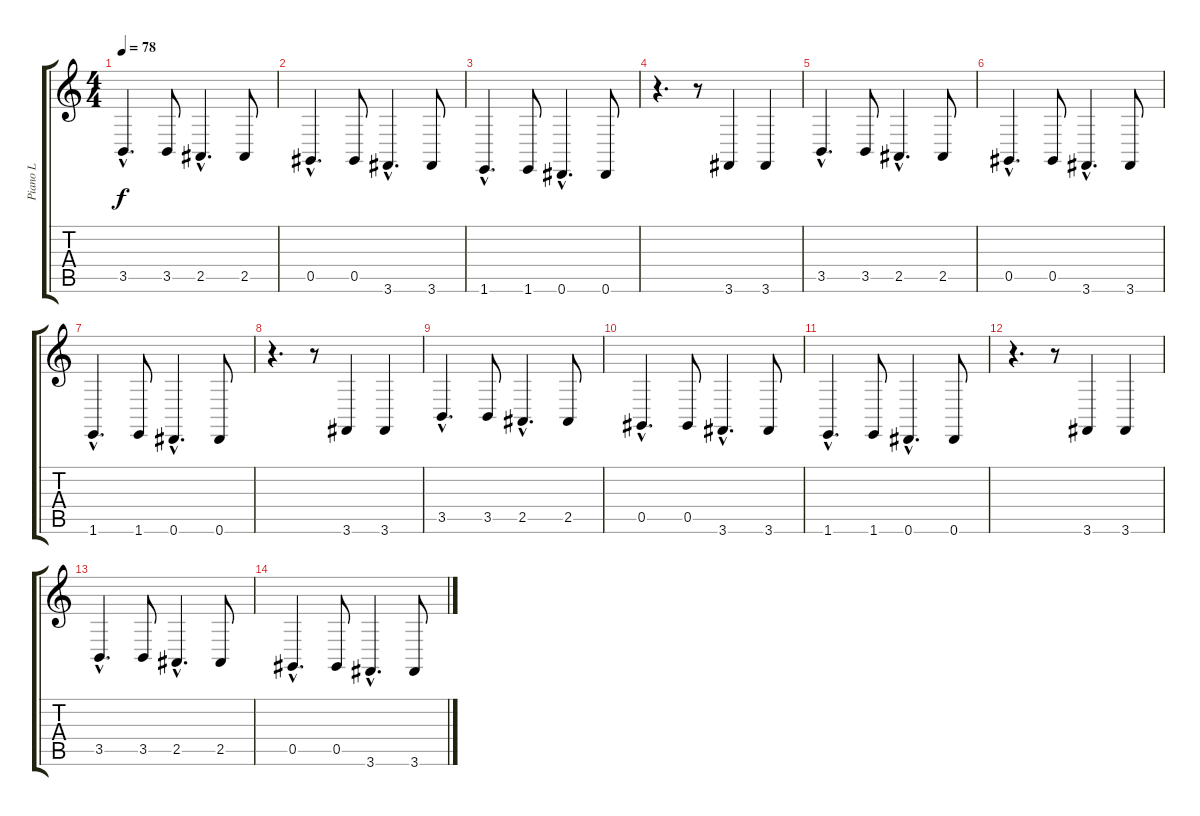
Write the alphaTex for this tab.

\track ("Piano L" "Piano L") {instrument acousticgrandpiano}
\staff {score tabs}
\tuning (Eb4 Bb3 Gb3 Db3 Ab2 Eb2) {hide}
\ts (4 4)
\tempo 78
\clef g2
\ks c
3.5{hac}.4{d dy f} 3.5.8 2.5{hac}.4{d} 2.5.8 |
0.5{hac}.4{d} 0.5.8 3.6{hac}.4{d} 3.6.8 |
1.6{hac}.4{d} 1.6.8 0.6{hac}.4{d} 0.6.8 |
r.4{d} r.8 3.6.4 3.6.4 |
3.5{hac}.4{d} 3.5.8 2.5{hac}.4{d} 2.5.8 |
0.5{hac}.4{d} 0.5.8 3.6{hac}.4{d} 3.6.8 |
1.6{hac}.4{d} 1.6.8 0.6{hac}.4{d} 0.6.8 |
r.4{d} r.8 3.6.4 3.6.4 |
3.5{hac}.4{d} 3.5.8 2.5{hac}.4{d} 2.5.8 |
0.5{hac}.4{d} 0.5.8 3.6{hac}.4{d} 3.6.8 |
1.6{hac}.4{d} 1.6.8 0.6{hac}.4{d} 0.6.8 |
r.4{d} r.8 3.6.4 3.6.4 |
3.5{hac}.4{d} 3.5.8 2.5{hac}.4{d} 2.5.8 |
0.5{hac}.4{d} 0.5.8 3.6{hac}.4{d} 3.6.8
